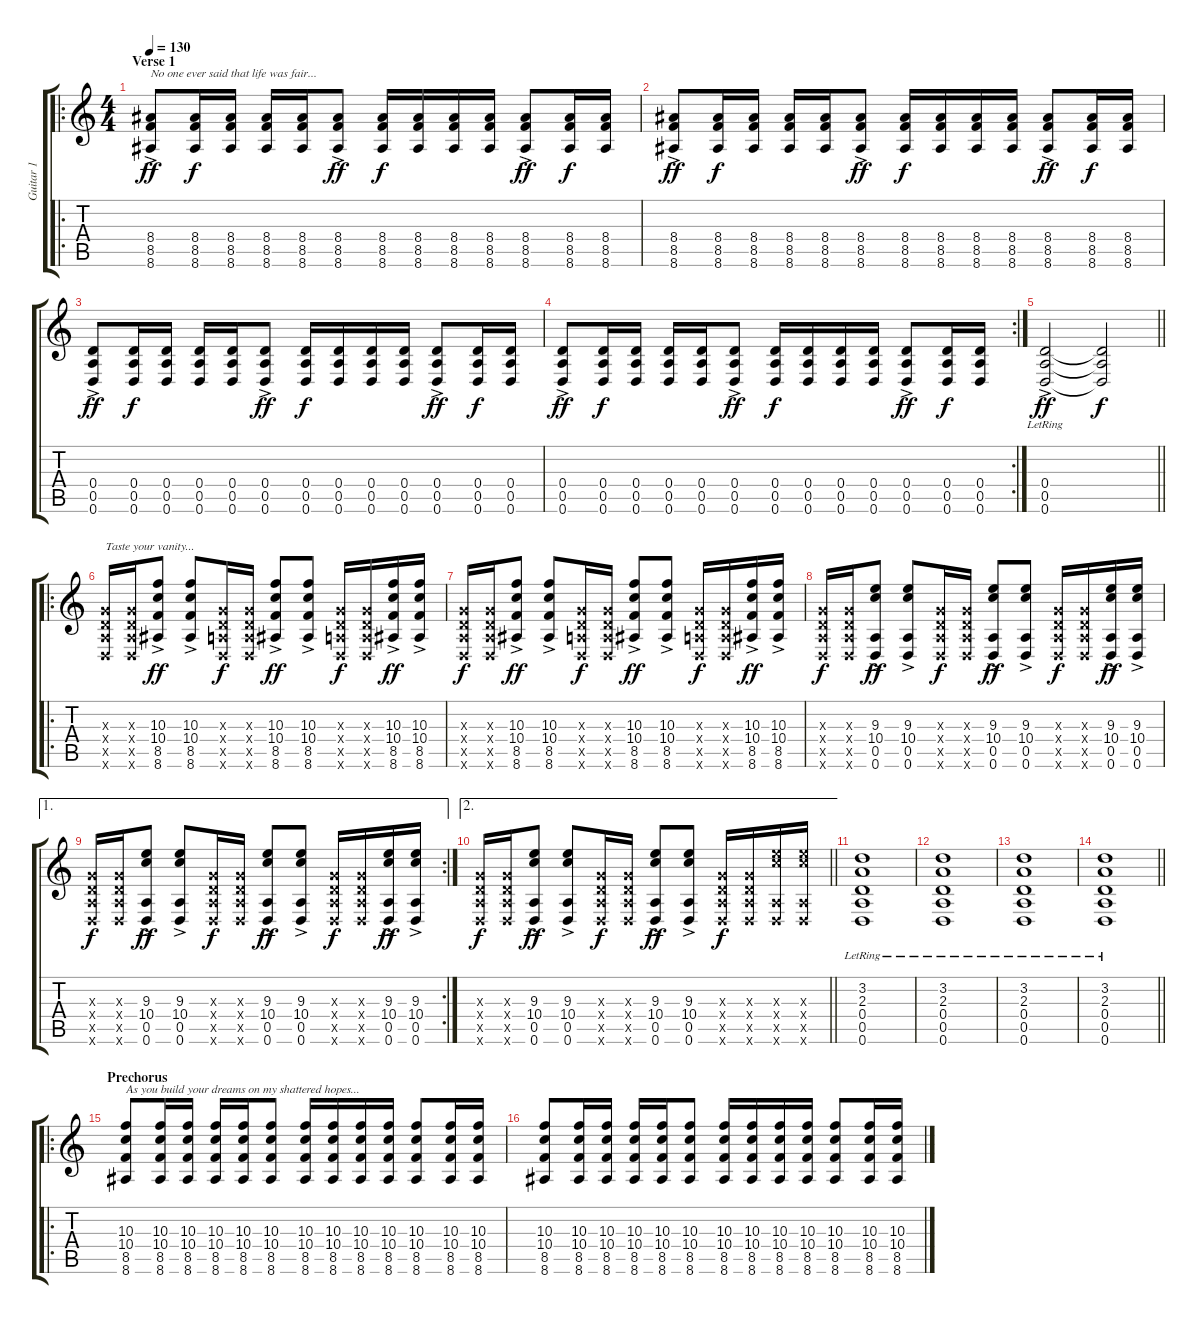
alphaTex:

\track ("Guitar 1" "Guitar 1") {instrument acousticguitarsteel}
\staff {score tabs}
\tuning (E4 B3 G3 D3 A2 D2) {hide}
\ro
\ts (4 4)
\section ("" "Verse 1")
\tempo 130
\clef g2
\ks c
(8.4{ac} 8.5{ac} 8.6{ac}).8{txt "No one ever said that life was fair..." dy ff} (8.4 8.5 8.6).16{dy f} (8.4 8.5 8.6).16 (8.4 8.5 8.6).16 (8.4 8.5 8.6).16 (8.4{ac} 8.5{ac} 8.6).8{dy ff} (8.4 8.5 8.6).16{dy f} (8.4 8.5 8.6).16 (8.4 8.5 8.6).16 (8.4 8.5 8.6).16 (8.4 8.5 8.6{ac}).8{dy ff} (8.4 8.5 8.6).16{dy f} (8.4 8.5 8.6).16 |
(8.4 8.5 8.6{ac}).8{dy ff} (8.4 8.5 8.6).16{dy f} (8.4 8.5 8.6).16 (8.4 8.5 8.6).16 (8.4 8.5 8.6).16 (8.4 8.5 8.6{ac}).8{dy ff} (8.4 8.5 8.6).16{dy f} (8.4 8.5 8.6).16 (8.4 8.5 8.6).16 (8.4 8.5 8.6).16 (8.4 8.5 8.6{ac}).8{dy ff} (8.4 8.5 8.6).16{dy f} (8.4 8.5 8.6).16 |
(0.4 0.5 0.6{ac}).8{dy ff} (0.4 0.5 0.6).16{dy f} (0.4 0.5 0.6).16 (0.4 0.5 0.6).16 (0.4 0.5 0.6).16 (0.4 0.5 0.6{ac}).8{dy ff} (0.4 0.5 0.6).16{dy f} (0.4 0.5 0.6).16 (0.4 0.5 0.6).16 (0.4 0.5 0.6).16 (0.4 0.5 0.6{ac}).8{dy ff} (0.4 0.5 0.6).16{dy f} (0.4 0.5 0.6).16 |
\rc 2
(0.4 0.5 0.6{ac}).8{dy ff} (0.4 0.5 0.6).16{dy f} (0.4 0.5 0.6).16 (0.4 0.5 0.6).16 (0.4 0.5 0.6).16 (0.4 0.5 0.6{ac}).8{dy ff} (0.4 0.5 0.6).16{dy f} (0.4 0.5 0.6).16 (0.4 0.5 0.6).16 (0.4 0.5 0.6).16 (0.4 0.5 0.6{ac}).8{dy ff} (0.4 0.5 0.6).16{dy f} (0.4 0.5 0.6).16 |
\barLineRight lightlight
(0.4{lr} 0.5 0.6{ac}).2{dy ff} (0.4{t} 0.5{t} 0.6{t}).2{dy f} |
\ro
(0.3{x} 0.4{x} 0.5{x} 0.6{x}).16{txt "Taste your vanity..."} (0.3{x} 0.4{x} 0.5{x} 0.6{x}).16 (10.3 10.4 8.5 8.6{ac}).8{dy ff} (10.3 10.4 8.5 8.6{ac}).8 (0.3{x} 0.4{x} 0.5{x} 0.6{x}).16{dy f} (0.3{x} 0.4{x} 0.5{x} 0.6{x}).16 (10.3 10.4 8.5 8.6{ac}).8{dy ff} (10.3 10.4 8.5 8.6{ac}).8 (0.3{x} 0.4{x} 0.5{x} 0.6{x}).16{dy f} (0.3{x} 0.4{x} 0.5{x} 0.6{x}).16 (10.3 10.4 8.5 8.6{ac}).16{dy ff} (10.3 10.4 8.5 8.6{ac}).16 |
(0.3{x} 0.4{x} 0.5{x} 0.6{x}).16{dy f} (0.3{x} 0.4{x} 0.5{x} 0.6{x}).16 (10.3{ac} 10.4 8.5 8.6).8{dy ff} (10.3{ac} 10.4 8.5 8.6).8 (0.3{x} 0.4{x} 0.5{x} 0.6{x}).16{dy f} (0.3{x} 0.4{x} 0.5{x} 0.6{x}).16 (10.3{ac} 10.4 8.5 8.6).8{dy ff} (10.3{ac} 10.4 8.5 8.6).8 (0.3{x} 0.4{x} 0.5{x} 0.6{x}).16{dy f} (0.3{x} 0.4{x} 0.5{x} 0.6{x}).16 (10.3{ac} 10.4 8.5 8.6).16{dy ff} (10.3{ac} 10.4 8.5 8.6).16 |
(0.3{x} 0.4{x} 0.5{x} 0.6{x}).16{dy f} (0.3{x} 0.4{x} 0.5{x} 0.6{x}).16 (9.3{ac} 10.4 0.5 0.6).8{dy ff} (9.3{ac} 10.4 0.5 0.6).8 (0.3{x} 0.4{x} 0.5{x} 0.6{x}).16{dy f} (0.3{x} 0.4{x} 0.5{x} 0.6{x}).16 (9.3{ac} 10.4 0.5 0.6).8{dy ff} (9.3{ac} 10.4 0.5 0.6).8 (0.3{x} 0.4{x} 0.5{x} 0.6{x}).16{dy f} (0.3{x} 0.4{x} 0.5{x} 0.6{x}).16 (9.3{ac} 10.4 0.5 0.6).16{dy ff} (9.3{ac} 10.4 0.5 0.6).16 |
\ae 1
\rc 2
(0.3{x} 0.4{x} 0.5{x} 0.6{x}).16{dy f} (0.3{x} 0.4{x} 0.5{x} 0.6{x}).16 (9.3{ac} 10.4 0.5 0.6).8{dy ff} (9.3{ac} 10.4 0.5 0.6).8 (0.3{x} 0.4{x} 0.5{x} 0.6{x}).16{dy f} (0.3{x} 0.4{x} 0.5{x} 0.6{x}).16 (9.3{ac} 10.4 0.5 0.6).8{dy ff} (9.3{ac} 10.4 0.5 0.6).8 (0.3{x} 0.4{x} 0.5{x} 0.6{x}).16{dy f} (0.3{x} 0.4{x} 0.5{x} 0.6{x}).16 (9.3{ac} 10.4 0.5 0.6).16{dy ff} (9.3{ac} 10.4 0.5 0.6).16 |
\ae 2
\barLineRight lightlight
(0.3{x} 0.4{x} 0.5{x} 0.6{x}).16{dy f} (0.3{x} 0.4{x} 0.5{x} 0.6{x}).16 (9.3{ac} 10.4 0.5 0.6).8{dy ff} (9.3{ac} 10.4 0.5 0.6).8 (0.3{x} 0.4{x} 0.5{x} 0.6{x}).16{dy f} (0.3{x} 0.4{x} 0.5{x} 0.6{x}).16 (9.3{ac} 10.4 0.5 0.6).8{dy ff} (9.3{ac} 10.4 0.5 0.6).8 (0.3{x} 0.4{x} 0.5{x} 0.6{x}).16{dy f} (0.3{x} 0.4{x} 0.5{x} 0.6{x}).16 (9.3{x} 10.4{x} 0.5{x} 0.6{x}).16 (9.3{x} 10.4{x} 0.5{x} 0.6{x}).16 |
(3.2{lr} 2.3 0.4 0.5 0.6).1 |
(3.2{lr} 2.3 0.4 0.5 0.6).1 |
(3.2{lr} 2.3 0.4 0.5 0.6).1 |
\barLineRight lightlight
(3.2{lr} 2.3 0.4 0.5 0.6).1 |
\ro
\section ("" "Prechorus")
(10.3 10.4 8.5 8.6).8{txt "As you build your dreams on my shattered hopes..."} (10.3 10.4 8.5 8.6).16 (10.3 10.4 8.5 8.6).16 (10.3 10.4 8.5 8.6).16 (10.3 10.4 8.5 8.6).16 (10.3 10.4 8.5 8.6).8 (10.3 10.4 8.5 8.6).16 (10.3 10.4 8.5 8.6).16 (10.3 10.4 8.5 8.6).16 (10.3 10.4 8.5 8.6).16 (10.3 10.4 8.5 8.6).8 (10.3 10.4 8.5 8.6).16 (10.3 10.4 8.5 8.6).16 |
(10.3 10.4 8.5 8.6).8 (10.3 10.4 8.5 8.6).16 (10.3 10.4 8.5 8.6).16 (10.3 10.4 8.5 8.6).16 (10.3 10.4 8.5 8.6).16 (10.3 10.4 8.5 8.6).8 (10.3 10.4 8.5 8.6).16 (10.3 10.4 8.5 8.6).16 (10.3 10.4 8.5 8.6).16 (10.3 10.4 8.5 8.6).16 (10.3 10.4 8.5 8.6).8 (10.3 10.4 8.5 8.6).16 (10.3 10.4 8.5 8.6).16
